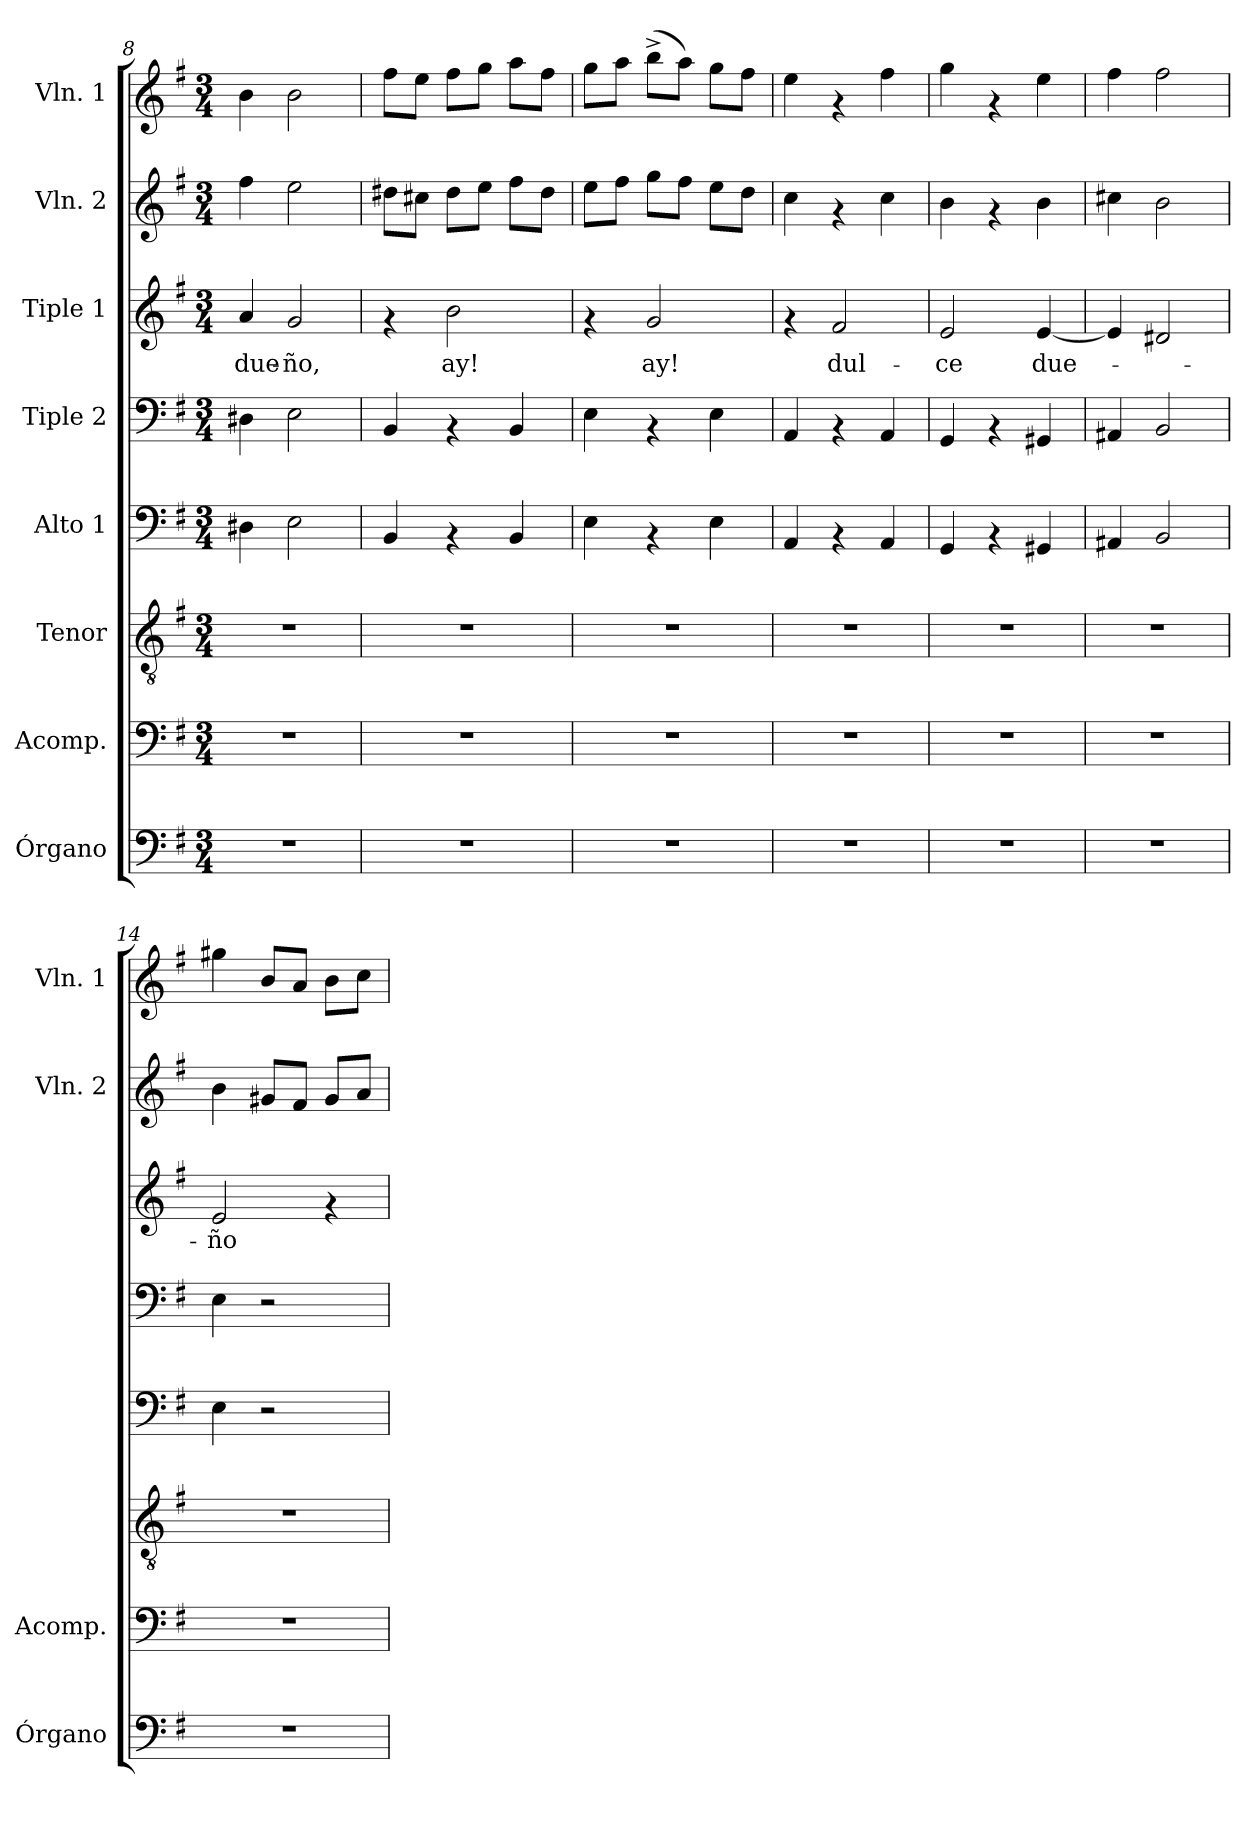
**kern	**kern	**kern	**kern	**kern	**kern	**text	**kern	**kern
*part8	*part7	*part6	*part5	*part4	*part3	*part3	*part2	*part1
*staff8	*staff7	*staff6	*staff5	*staff4	*staff3	*staff3	*staff2	*staff1
*I"Órgano	*I"Acomp.	*I"Tenor	*I"Alto 1	*I"Tiple 2	*I"Tiple 1	*	*I"Vln. 2	*I"Vln. 1
*I'Órgano	*I'Acomp.	*	*	*	*	*	*I'Vln. 2	*I'Vln. 1
*clefF4	*clefF4	*clefGv2	*clefF4	*clefF4	*clefG2	*	*clefG2	*clefG2
*k[f#]	*k[f#]	*k[f#]	*k[f#]	*k[f#]	*k[f#]	*	*k[f#]	*k[f#]
*G:	*G:	*G:	*G:	*G:	*G:	*	*G:	*G:
*M3/4	*M3/4	*M3/4	*M3/4	*M3/4	*M3/4	*	*M3/4	*M3/4
=8	=8	=8	=8	=8	=8	=8	=8	=8
!	!	!	!	!	!	!LO:LY:b	!	!
2.r	2.r	2.r	4D#X\	4D#X\	4a/	due-	4ff#\	4b\
!	!	!	!	!	!	!LO:LY:b	!	!
.	.	.	2E\	2E\	2g/	-ño,	2ee\	2b\
=9	=9	=9	=9	=9	=9	=9	=9	=9
2.r	2.r	2.r	4BB/	4BB/	4rf	.	8dd#X\L	8ff#\L
.	.	.	.	.	.	.	8cc#X\J	8ee\J
!	!	!	!	!	!	!LO:LY:b	!	!
.	.	.	4rAA	4rAA	2b\	ay!	8dd#\L	8ff#\L
.	.	.	.	.	.	.	8ee\J	8gg\J
.	.	.	4BB/	4BB/	.	.	8ff#\L	8aa\L
.	.	.	.	.	.	.	8dd#\J	8ff#\J
=10	=10	=10	=10	=10	=10	=10	=10	=10
2.r	2.r	2.r	4E\	4E\	4rf	.	8ee\L	8gg\L
.	.	.	.	.	.	.	8ff#\J	8aa\J
!	!	!	!	!	!	!LO:LY:b	!	!
.	.	.	4rAA	4rAA	2g/	ay!	8gg\L	(<8bb^>\L
.	.	.	.	.	.	.	8ff#\J	8aa\J)
.	.	.	4E\	4E\	.	.	8ee\L	8gg\L
.	.	.	.	.	.	.	8dd\J	8ff#\J
=11	=11	=11	=11	=11	=11	=11	=11	=11
2.r	2.r	2.r	4AA/	4AA/	4rf	.	4cc\	4ee\
!	!	!	!	!	!	!LO:LY:b	!	!
.	.	.	4rAA	4rAA	2f#/	dul-	4rf	4rf
.	.	.	4AA/	4AA/	.	.	4cc\	4ff#\
=12	=12	=12	=12	=12	=12	=12	=12	=12
!	!	!	!	!	!	!LO:LY:b	!	!
2.r	2.r	2.r	4GG/	4GG/	2e/	-ce	4b\	4gg\
.	.	.	4rAA	4rAA	.	.	4rf	4rf
!	!	!	!	!	!	!LO:LY:b	!	!
.	.	.	4GG#X/	4GG#X/	[>4e/	due-	4b\	4ee\
=13	=13	=13	=13	=13	=13	=13	=13	=13
2.r	2.r	2.r	4AA#X/	4AA#X/	4e/]	.	4cc#X\	4ff#\
.	.	.	2BB/	2BB/	2d#X/	.	2b\	2ff#\
=14	=14	=14	=14	=14	=14	=14	=14	=14
!	!	!	!	!	!	!LO:LY:b	!	!
2.r	2.r	2.r	4E\	4E\	2e/	-ño	4b\	4gg#X\
.	.	.	2r	2r	.	.	8g#X/L	8b/L
.	.	.	.	.	.	.	8f#/J	8a/J
.	.	.	.	.	4rf	.	8g#/L	8b\L
.	.	.	.	.	.	.	8a/J	8cc\J
=	=	=	=	=	=	=	=	=
*-	*-	*-	*-	*-	*-	*-	*-	*-
